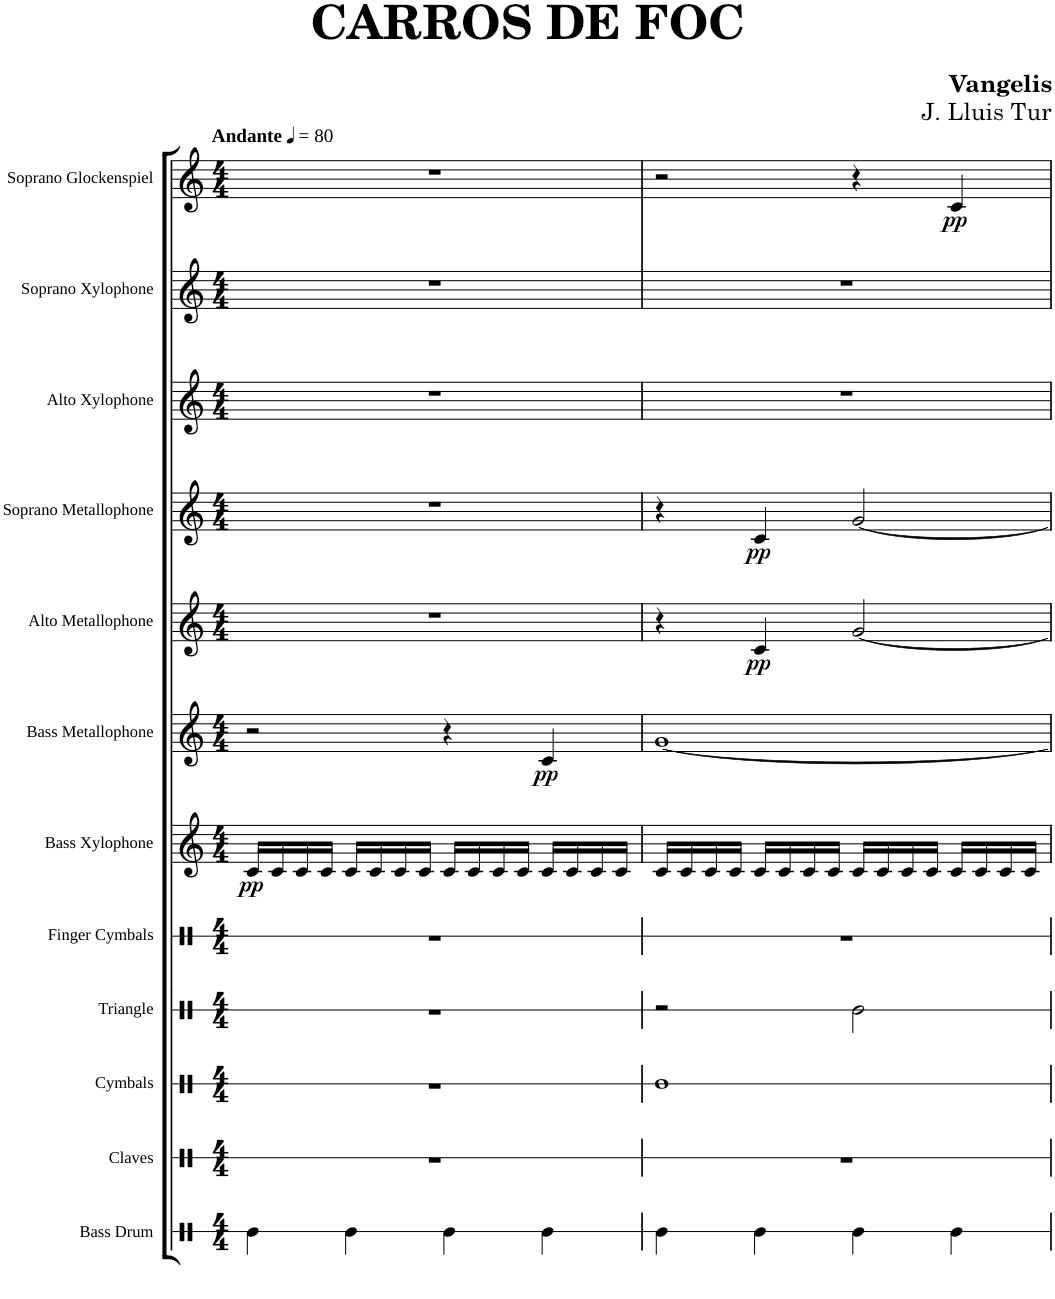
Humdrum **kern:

**kern	**kern	**kern	**kern	**kern	**kern	**dynam	**kern	**dynam	**kern	**dynam	**kern	**dynam	**kern	**kern	**kern	**dynam
*part12	*part11	*part10	*part9	*part8	*part7	*part7	*part6	*part6	*part5	*part5	*part4	*part4	*part3	*part2	*part1	*part1
*staff12	*staff11	*staff10	*staff9	*staff8	*staff7	*staff7	*staff6	*staff6	*staff5	*staff5	*staff4	*staff4	*staff3	*staff2	*staff1	*staff1
*I"Bass Drum	*I"Claves	*I"Cymbals	*I"Triangle	*I"Finger Cymbals	*I"Bass Xylophone	*	*I"Bass Metallophone	*	*I"Alto Metallophone	*	*I"Soprano Metallophone	*	*I"Alto Xylophone	*I"Soprano Xylophone	*I"Soprano Glockenspiel	*
*I'B. Dr.	*I'Clv.	*I'Cym.	*I'Trgl.	*I'F. Cym.	*I'BX	*	*I'BM	*	*I'AM	*	*I'SM	*	*I'AX	*I'SX	*I'SG	*
*stria1	*stria1	*stria1	*stria1	*stria1	*	*	*	*	*	*	*	*	*	*	*	*
*clefX	*clefX	*clefX	*clefX	*clefX	*clefG2	*	*clefG2	*	*clefG2	*	*clefG2	*	*clefG2	*clefG2	*clefG2	*
*	*	*	*	*	*Trd7c12	*	*Trd7c12	*	*	*	*Trd-7c-12	*	*	*Trd-7c-12	*Trd-14c-24	*
*k[]	*k[]	*k[]	*k[]	*k[]	*k[]	*	*k[]	*	*k[]	*	*k[]	*	*k[]	*k[]	*k[]	*
*M4/4	*M4/4	*M4/4	*M4/4	*M4/4	*M4/4	*	*M4/4	*	*M4/4	*	*M4/4	*	*M4/4	*M4/4	*M4/4	*
*MM80	*MM80	*MM80	*MM80	*MM80	*MM80	*	*MM80	*	*MM80	*	*MM80	*	*MM80	*MM80	*MM80	*
=1	=1	=1	=1	=1	=1	=1	=1	=1	=1	=1	=1	=1	=1	=1	=1	=1
!	!	!	!	!	!	!	!	!	!	!	!	!	!	!	!LO:TX:a:B:t=Andante	!
!	!	!	!	!	!	!LO:DY:b	!	!	!	!	!	!	!	!	!	!
4Re\	1r	1r	1r	1r	16c/LL	pp	2r	.	1r	.	1r	.	1r	1r	1r	.
.	.	.	.	.	16c/	.	.	.	.	.	.	.	.	.	.	.
.	.	.	.	.	16c/	.	.	.	.	.	.	.	.	.	.	.
.	.	.	.	.	16c/JJ	.	.	.	.	.	.	.	.	.	.	.
4Re\	.	.	.	.	16c/LL	.	.	.	.	.	.	.	.	.	.	.
.	.	.	.	.	16c/	.	.	.	.	.	.	.	.	.	.	.
.	.	.	.	.	16c/	.	.	.	.	.	.	.	.	.	.	.
.	.	.	.	.	16c/JJ	.	.	.	.	.	.	.	.	.	.	.
4Re\	.	.	.	.	16c/LL	.	4r	.	.	.	.	.	.	.	.	.
.	.	.	.	.	16c/	.	.	.	.	.	.	.	.	.	.	.
.	.	.	.	.	16c/	.	.	.	.	.	.	.	.	.	.	.
.	.	.	.	.	16c/JJ	.	.	.	.	.	.	.	.	.	.	.
!	!	!	!	!	!	!	!	!LO:DY:b	!	!	!	!	!	!	!	!
4Re\	.	.	.	.	16c/LL	.	4c/	pp	.	.	.	.	.	.	.	.
.	.	.	.	.	16c/	.	.	.	.	.	.	.	.	.	.	.
.	.	.	.	.	16c/	.	.	.	.	.	.	.	.	.	.	.
.	.	.	.	.	16c/JJ	.	.	.	.	.	.	.	.	.	.	.
=2	=2	=2	=2	=2	=2	=2	=2	=2	=2	=2	=2	=2	=2	=2	=2	=2
4Re\	1r	1Re	2r	1r	16c/LL	.	[1g	.	4r	.	4r	.	1r	1r	2r	.
.	.	.	.	.	16c/	.	.	.	.	.	.	.	.	.	.	.
.	.	.	.	.	16c/	.	.	.	.	.	.	.	.	.	.	.
.	.	.	.	.	16c/JJ	.	.	.	.	.	.	.	.	.	.	.
!	!	!	!	!	!	!	!	!	!	!LO:DY:b	!	!LO:DY:b	!	!	!	!
4Re\	.	.	.	.	16c/LL	.	.	.	4c/	pp	4c/	pp	.	.	.	.
.	.	.	.	.	16c/	.	.	.	.	.	.	.	.	.	.	.
.	.	.	.	.	16c/	.	.	.	.	.	.	.	.	.	.	.
.	.	.	.	.	16c/JJ	.	.	.	.	.	.	.	.	.	.	.
4Re\	.	.	2Re\	.	16c/LL	.	.	.	[2g/	.	[2g/	.	.	.	4r	.
.	.	.	.	.	16c/	.	.	.	.	.	.	.	.	.	.	.
.	.	.	.	.	16c/	.	.	.	.	.	.	.	.	.	.	.
.	.	.	.	.	16c/JJ	.	.	.	.	.	.	.	.	.	.	.
!	!	!	!	!	!	!	!	!	!	!	!	!	!	!	!	!LO:DY:b
4Re\	.	.	.	.	16c/LL	.	.	.	.	.	.	.	.	.	4c/	pp
.	.	.	.	.	16c/	.	.	.	.	.	.	.	.	.	.	.
.	.	.	.	.	16c/	.	.	.	.	.	.	.	.	.	.	.
.	.	.	.	.	16c/JJ	.	.	.	.	.	.	.	.	.	.	.
=	=	=	=	=	=	=	=	=	=	=	=	=	=	=	=	=
*-	*-	*-	*-	*-	*-	*-	*-	*-	*-	*-	*-	*-	*-	*-	*-	*-
